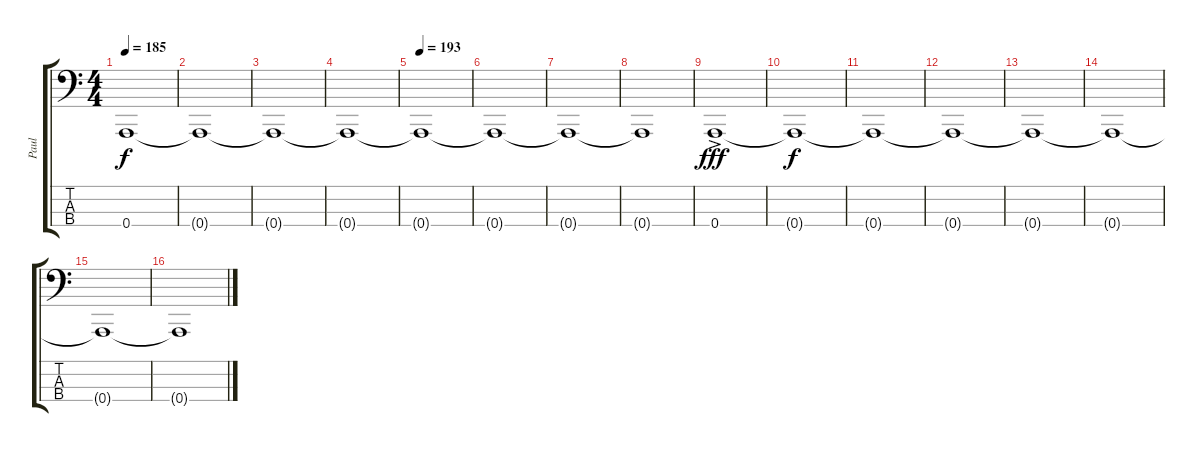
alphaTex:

\track ("Paul" "Paul") {instrument electricbasspick}
\staff {score tabs}
\tuning (D2 A1 E1 A0) {hide}
\ts (4 4)
\tempo 185
\clef f4
\ks c
0.4.1{dy f} |
0.4{t}.1 |
0.4{t}.1 |
0.4{t}.1 |
\tempo 193
0.4{t}.1 |
0.4{t}.1 |
0.4{t}.1 |
0.4{t}.1 |
0.4{ac}.1{dy fff} |
0.4{t}.1{dy f} |
0.4{t}.1 |
0.4{t}.1 |
0.4{t}.1 |
0.4{t}.1 |
0.4{t}.1 |
0.4{t}.1
